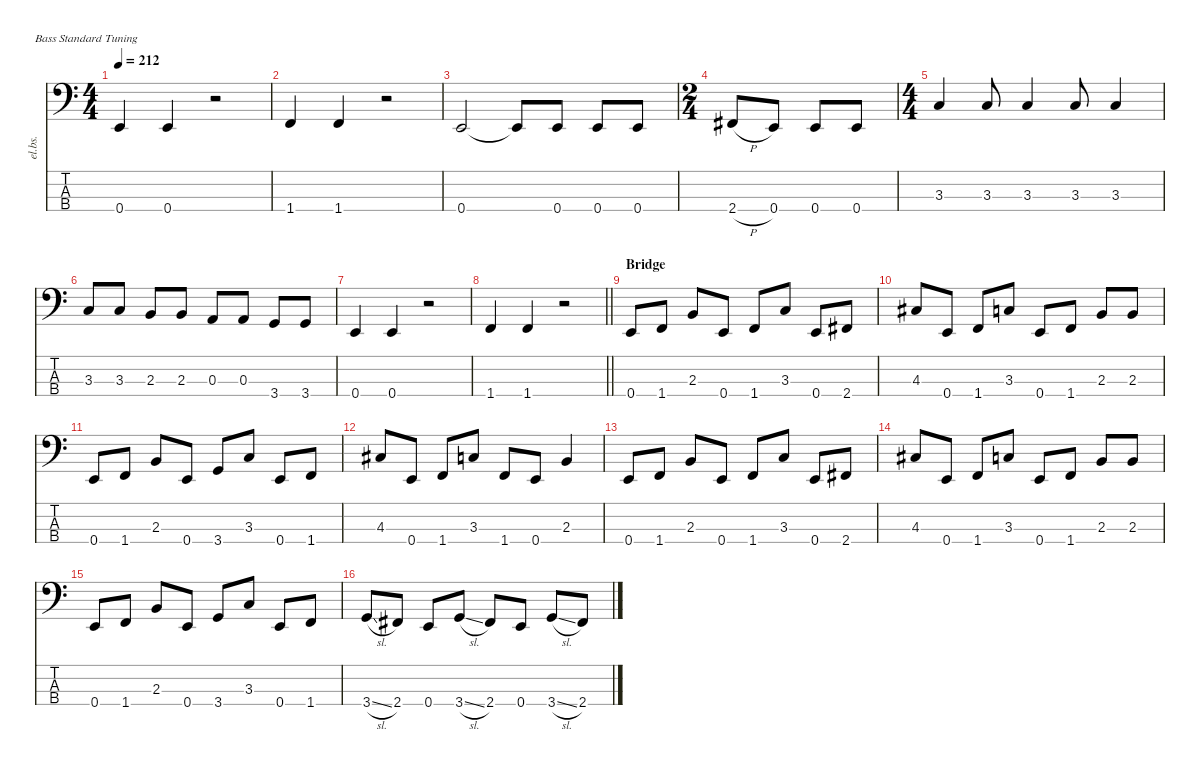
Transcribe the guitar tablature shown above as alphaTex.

\defaultSystemsLayout 4
\hideDynamics
\bracketExtendMode nobrackets
\track ("Cliff Burton" "el.bs.") {mute instrument electricbassfinger}
\staff {score tabs}
\tuning (G2 D2 A1 E1)
\ts (4 4)
\beaming (8 2 2 2 2)
\tempo 212
\clef f4
\ks c
0.4.4{dy fff} 0.4.4 r.2 |
1.4.4 1.4.4 r.2 |
0.4.2 0.4{t}.8{dy f} 0.4.8{dy fff} 0.4.8 0.4.8 |
\ts (2 4)
\beaming (8 2 2)
2.4{h acc #}.8 0.4.8 0.4.8 0.4.8 |
\ts (4 4)
\beaming (8 2 2 2 2)
3.3.4 3.3.8 3.3.4 3.3.8 3.3.4 |
3.3.8 3.3.8 2.3.8 2.3.8 0.3.8 0.3.8 3.4.8 3.4.8 |
0.4.4 0.4.4 r.2 |
\barLineRight lightlight
1.4.4 1.4.4 r.2 |
\section ("" "Bridge")
0.4.8 1.4.8 2.3.8 0.4.8 1.4.8 3.3.8 0.4.8 2.4{acc #}.8 |
4.3{acc #}.8 0.4.8 1.4.8 3.3.8 0.4.8 1.4.8 2.3.8 2.3.8 |
0.4.8 1.4.8 2.3.8 0.4.8 3.4.8 3.3.8 0.4.8 1.4.8 |
4.3{acc #}.8 0.4.8 1.4.8 3.3.8 1.4.8 0.4.8 2.3.4 |
0.4.8 1.4.8 2.3.8 0.4.8 1.4.8 3.3.8 0.4.8 2.4{acc #}.8 |
4.3{acc #}.8 0.4.8 1.4.8 3.3.8 0.4.8 1.4.8 2.3.8 2.3.8 |
0.4.8 1.4.8 2.3.8 0.4.8 3.4.8 3.3.8 0.4.8 1.4.8 |
3.4{sl}.8 2.4{acc #}.8 0.4.8 3.4{sl}.8 2.4{acc #}.8 0.4.8 3.4{sl}.8 2.4{acc #}.8
